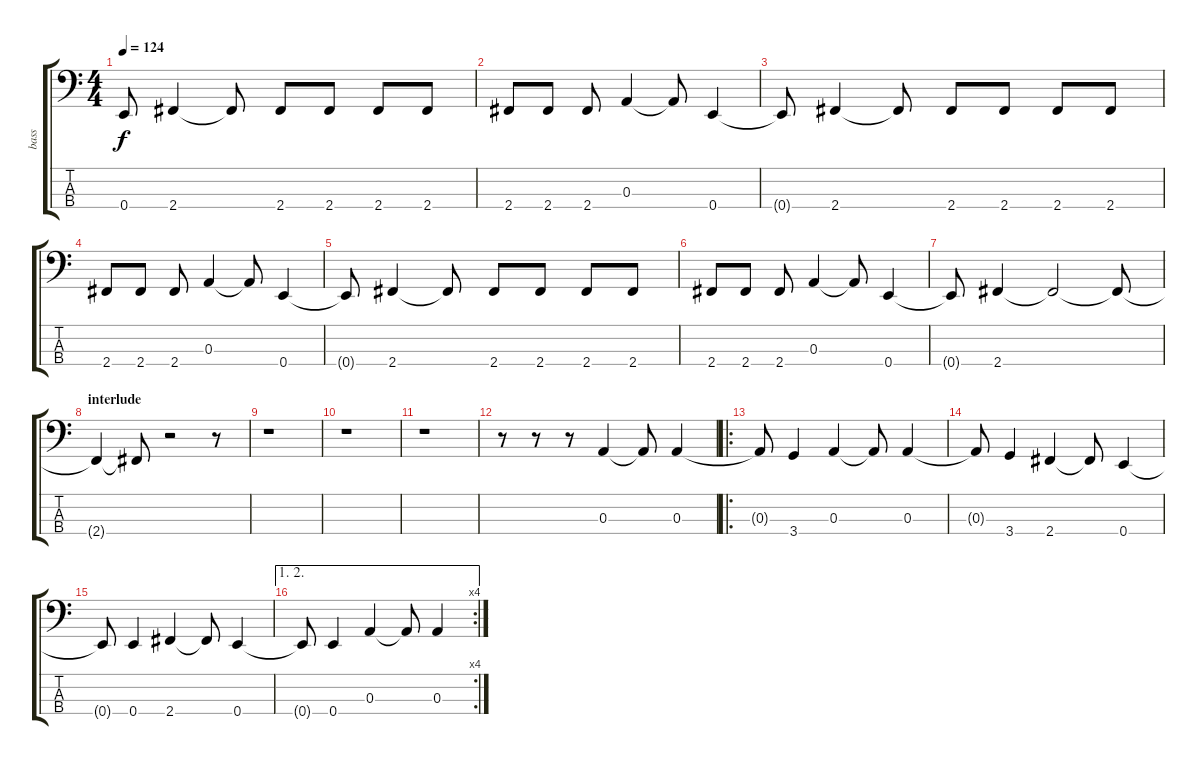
\track ("bass" "bass") {instrument electricbasspick}
\staff {score tabs}
\tuning (G2 D2 A1 E1) {hide}
\ts (4 4)
\tempo 124
\clef f4
\ks c
0.4{t}.8{dy f} 2.4.4 2.4{t}.8 2.4.8 2.4.8 2.4.8 2.4.8 |
2.4.8 2.4.8 2.4.8 0.3.4 0.3{t}.8 0.4.4 |
0.4{t}.8 2.4.4 2.4{t}.8 2.4.8 2.4.8 2.4.8 2.4.8 |
2.4.8 2.4.8 2.4.8 0.3.4 0.3{t}.8 0.4.4 |
0.4{t}.8 2.4.4 2.4{t}.8 2.4.8 2.4.8 2.4.8 2.4.8 |
2.4.8 2.4.8 2.4.8 0.3.4 0.3{t}.8 0.4.4 |
0.4{t}.8 2.4.4 2.4{t}.2 2.4{t}.8 |
\section ("" "interlude")
2.4{t}.4 2.4{t}.8 r.2 r.8 |
r.1 |
r.1 |
r.1 |
r.8 r.8 r.8 0.3.4 0.3{t}.8 0.3.4 |
\ro
0.3{t}.8 3.4.4 0.3.4 0.3{t}.8 0.3.4 |
0.3{t}.8 3.4.4 2.4.4 2.4{t}.8 0.4.4 |
0.4{t}.8 0.4.4 2.4.4 2.4{t}.8 0.4.4 |
\ae (1 2)
\rc 4
0.4{t}.8 0.4.4 0.3.4 0.3{t}.8 0.3.4
